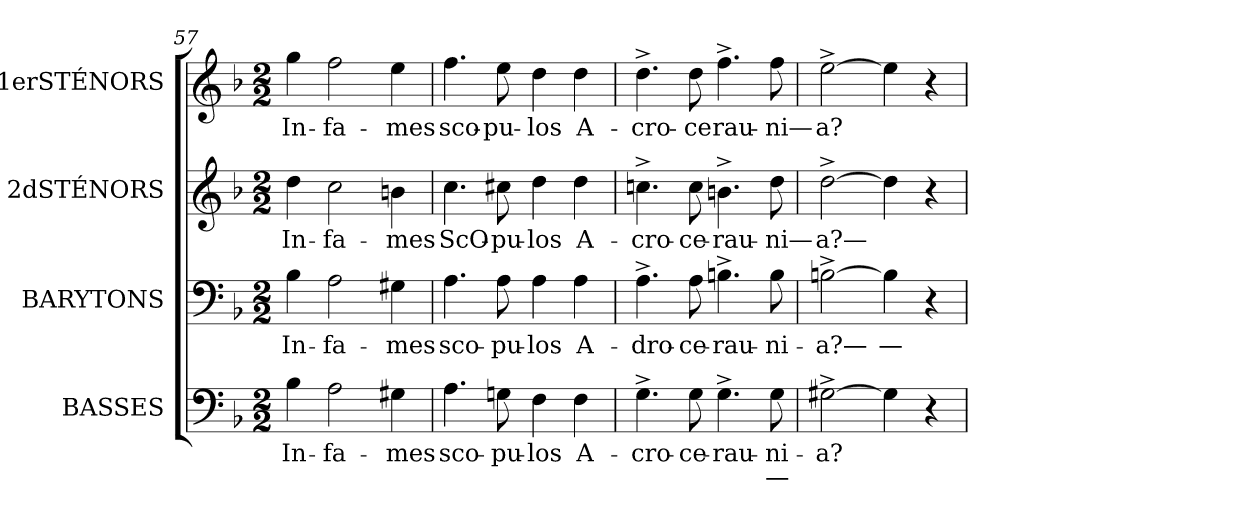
**kern	**text	**text	**kern	**text	**kern	**text	**kern	**text
*part4	*part4	*part4	*part3	*part3	*part2	*part2	*part1	*part1
*staff4	*staff4	*staff4	*staff3	*staff3	*staff2	*staff2	*staff1	*staff1
*I"BASSES	*	*	*I"BARYTONS	*	*I"2dSTÉNORS	*	*I"1erSTÉNORS	*
!!LO:PB:g=z
*clefF4	*	*	*clefF4	*	*clefG2	*	*clefG2	*
*k[b-]	*	*	*k[b-]	*	*k[b-]	*	*k[b-]	*
*M2/2	*	*	*M2/2	*	*M2/2	*	*M2/2	*
=57	=57	=57	=57	=57	=57	=57	=57	=57
4B-i\	In-	.	4B-i\	In-	4ddi\	In-	4ggi\	In-
2Ai\	fa-	.	2Ai\	fa-	2cci\	fa-	2ffi\	fa-
4G#Xi\	mes	.	4G#Xi\	mes	4bni\	mes	4eei\	mes
=58	=58	=58	=58	=58	=58	=58	=58	=58
4.Ai\	sco-	.	4.Ai\	sco-	4.cci\	ScO-	4.ffi\	sco-
8Gni\	pu-	.	8Ai\	pu-	8cc#Xi\	pu-	8eei\	pu-
4Fi\	los	.	4Ai\	los	4ddi\	los	4ddi\	los
4Fi\	A-	.	4Ai\	A-	4ddi\	A-	4ddi\	A-
=59	=59	=59	=59	=59	=59	=59	=59	=59
4.G^>i\	cro-	.	4.A^>i\	dro-	4.ccn^>i\	cro-	4.dd^>i\	cro-
8Gi\	ce-	.	8Ai\	ce-	8cci\	ce-	8ddi\	ce
4.G^>i\	rau-	.	4.Bn^>i\	rau-	4.bn^>i\	rau-	4.ff^>i\	rau-
8Gi\	ni-	—	8Bi\	ni-	8ddi\	ni—	8ffi\	ni—
=60	=60	=60	=60	=60	=60	=60	=60	=60
[2G#X^>i\	a?	.	[2Bn^>i\	a?—	[2dd^>i\	a?—	[2ee^>i\	a?
4G#i\]	.	.	4Bi\]	—	4ddi\]	.	4eei\]	.
4r	.	.	4r	.	4r	.	4r	.
=	=	=	=	=	=	=	=	=
*-	*-	*-	*-	*-	*-	*-	*-	*-
